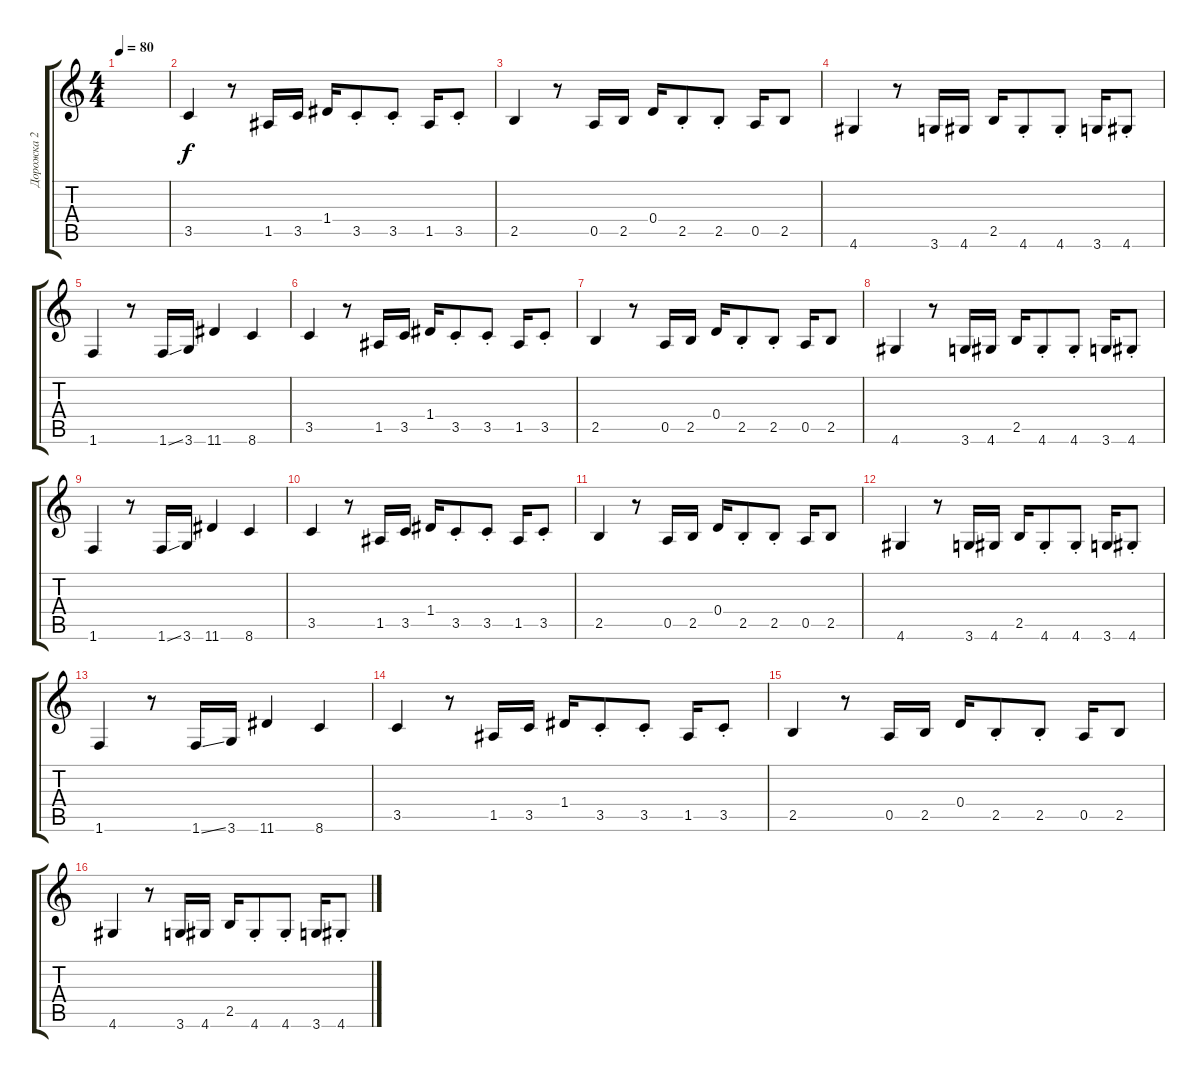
\track ("Дорожка 2" "Дорожка 2") {instrument acousticbass}
\staff {score tabs}
\tuning (E4 B3 G3 D3 A2 E2) {hide}
\ts (4 4)
\tempo 80
\clef g2
\ks c
|
3.5.4 r.8 1.5.16 3.5.16 1.4.16 3.5{st}.8 3.5{st}.8 1.5.16 3.5{st}.8 |
2.5.4 r.8 0.5.16 2.5.16 0.4.16 2.5{st}.8 2.5{st}.8 0.5.16 2.5.8 |
4.6.4 r.8 3.6.16 4.6.16 2.5.16 4.6{st}.8 4.6{st}.8 3.6.16 4.6{st}.8 |
1.6.4 r.8 1.6{ss}.16 3.6.16 11.6.4 8.6.4 |
3.5.4 r.8 1.5.16 3.5.16 1.4.16 3.5{st}.8 3.5{st}.8 1.5.16 3.5{st}.8 |
2.5.4 r.8 0.5.16 2.5.16 0.4.16 2.5{st}.8 2.5{st}.8 0.5.16 2.5.8 |
4.6.4 r.8 3.6.16 4.6.16 2.5.16 4.6{st}.8 4.6{st}.8 3.6.16 4.6{st}.8 |
1.6.4 r.8 1.6{ss}.16 3.6.16 11.6.4 8.6.4 |
3.5.4 r.8 1.5.16 3.5.16 1.4.16 3.5{st}.8 3.5{st}.8 1.5.16 3.5{st}.8 |
2.5.4 r.8 0.5.16 2.5.16 0.4.16 2.5{st}.8 2.5{st}.8 0.5.16 2.5.8 |
4.6.4 r.8 3.6.16 4.6.16 2.5.16 4.6{st}.8 4.6{st}.8 3.6.16 4.6{st}.8 |
1.6.4 r.8 1.6{ss}.16 3.6.16 11.6.4 8.6.4 |
3.5.4 r.8 1.5.16 3.5.16 1.4.16 3.5{st}.8 3.5{st}.8 1.5.16 3.5{st}.8 |
2.5.4 r.8 0.5.16 2.5.16 0.4.16 2.5{st}.8 2.5{st}.8 0.5.16 2.5.8 |
4.6.4 r.8 3.6.16 4.6.16 2.5.16 4.6{st}.8 4.6{st}.8 3.6.16 4.6{st}.8
